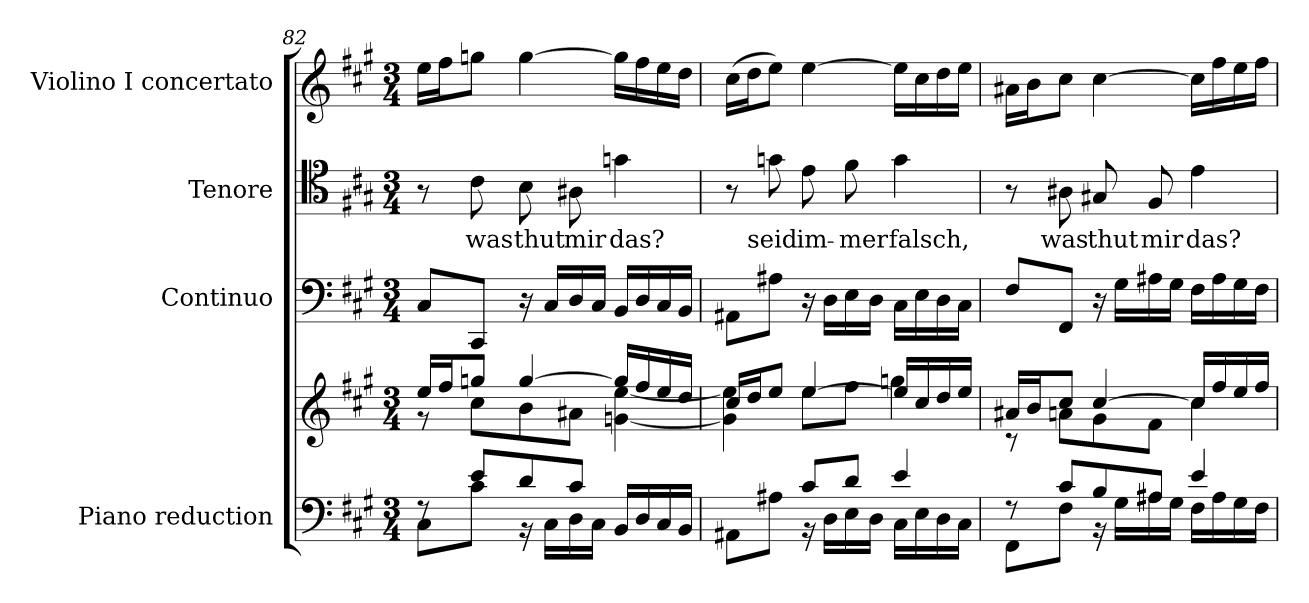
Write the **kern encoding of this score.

**kern	**kern	**kern	**kern	**text	**kern
*part4	*part4	*part3	*part2	*part2	*part1
*staff5	*staff4	*staff3	*staff2	*staff2	*staff1
*I"Piano reduction	*	*I"Continuo	*I"Tenore	*	*I"Violino I concertato
*I'Pno	*	*	*	*	*I'Vln
*clefF4	*clefG2	*clefF4	*clefC4	*	*clefG2
*k[f#c#g#]	*k[f#c#g#]	*k[f#c#g#]	*k[f#c#g#]	*	*k[f#c#g#]
*M3/4	*M3/4	*M3/4	*M3/4	*	*M3/4
=82	=82	=82	=82	=82	=82
*^	*^	*	*	*	*
8rF	8C#\L	16ee/LL	8r	8C#/L	8r	.	16ee\LL
.	.	16ff#/J	.	.	.	.	16ff#\J
!	!	!	!	!	!	!LO:LY:b	!
8e/L	8c#\J	8ggn/J	8cc#\L	8CC#/J	8c#\	was	8ggn\J
!	!	!	!	!	!	!LO:LY:b	!
8d/	16r	[4gg/	8b\	16r	8B\	thut	[4gg\
.	16C#\LL	.	.	16C#/LL	.	.	.
!	!	!	!	!	!	!LO:LY:b	!
8c#/J	16D\	.	8a#X\J	16D/	8A#X\	mir	.
.	16C#\JJ	.	.	16C#/JJ	.	.	.
!	!	!	!	!	!	!LO:LY:b	!
4ryy	16BB/LL	16gg/LL]	[4gn\ [4ee\	16BB/LL	4gn\	das?	16gg\LL]
.	16D/	16ff#/	.	16D/	.	.	16ff#\
.	16C#/	16ee/	.	16C#/	.	.	16ee\
.	16BB/JJ	16dd/JJ	.	16BB/JJ	.	.	16dd\JJ
=83	=83	=83	=83	=83	=83	=83	=83
4ryy	8AA#X\L	16cc#/LL	4g\] 4ee\]	8AA#X\L	8r	.	(>16cc#\LL
.	.	16dd/J	.	.	.	.	16dd\J
!	!	!	!	!	!	!LO:LY:b	!
.	8A#X\J	8ee/J	.	8A#X\J	8gn\	seid	8ee\J)
!	!	!	!	!	!	!LO:LY:b	!
8c#/L	16r	[4ee/	8ee\L	16r	8e\	im-	[4ee\
.	16D\LL	.	.	16D\LL	.	.	.
!	!	!	!	!	!	!LO:LY:b	!
8d/J	16E\	.	8ff#\J	16E\	8f#\	-mer	.
.	16D\JJ	.	.	16D\JJ	.	.	.
!	!	!	!	!	!	!LO:LY:b	!
4e/	16C#\LL	16ee/LL]	4ggn\	16C#\LL	4g\	falsch,	16ee\LL]
.	16E\	16cc#/	.	16E\	.	.	16cc#\
.	16D\	16dd/	.	16D\	.	.	16dd\
.	16C#\JJ	16ee/JJ	.	16C#\JJ	.	.	16ee\JJ
=84	=84	=84	=84	=84	=84	=84	=84
8rF	8FF#\L	16a#X/LL	8r	8F#/L	8r	.	16a#X\LL
.	.	16b/J	.	.	.	.	16b\J
!	!	!	!	!	!	!LO:LY:b	!
8c#/L	8F#\J	8cc#/J	8an\L	8FF#/J	8A#X\	was	8cc#\J
!	!	!	!	!	!	!LO:LY:b	!
8B/	16r	[4cc#/	8g#\	16r	8G#X/	thut	[4cc#\
.	16G#\LL	.	.	16G#\LL	.	.	.
!	!	!	!	!	!	!LO:LY:b	!
8A#X/J	16A#\	.	8f#\J	16A#X\	8F#/	mir	.
.	16G#\JJ	.	.	16G#\JJ	.	.	.
!	!	!	!	!	!	!LO:LY:b	!
4e/	16F#\LL	16cc#/LL]	4cc#\	16F#\LL	4e\	das?	16cc#\LL]
.	16A#\	16ff#/	.	16A#\	.	.	16ff#\
.	16G#\	16ee/	.	16G#\	.	.	16ee\
.	16F#\JJ	16ff#/JJ	.	16F#\JJ	.	.	16ff#\JJ
*v	*v	*	*	*	*	*	*
*	*v	*v	*	*	*	*
=	=	=	=	=	=
*-	*-	*-	*-	*-	*-
